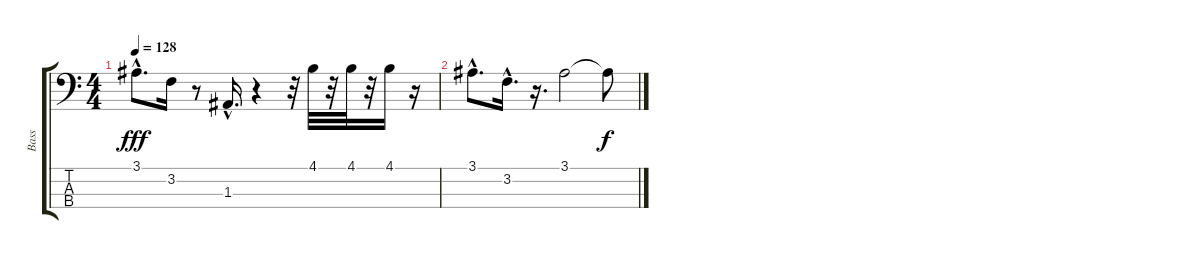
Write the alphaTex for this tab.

\track ("Bass" "Bass") {instrument fretlessbass}
\staff {score tabs}
\tuning (G2 D2 A1 E1) {hide}
\ts (4 4)
\tempo 128
\clef f4
\ks c
3.1{hac}.8{d dy fff} 3.2.16 r.8 1.3{hac}.16{d} r.4 r.32 4.1.32 r.32 4.1.32 r.32 4.1.16 r.16 |
3.1{hac}.8{d} 3.2{hac}.16{d} r.16{d} 3.1.2 3.1{t}.8{dy f}
